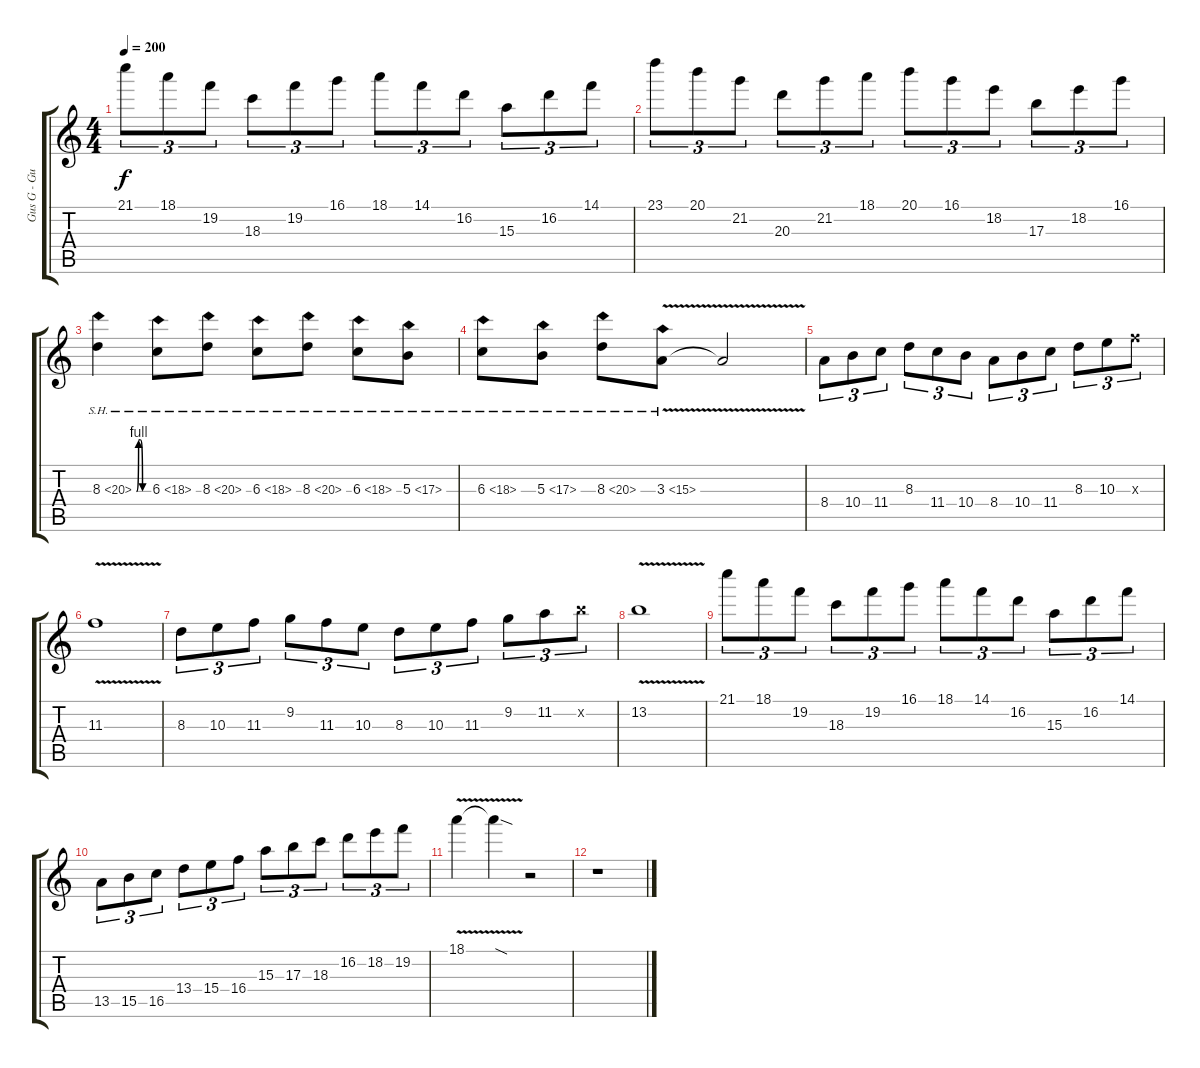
\track ("Gus G - Guitars" "Gus G - Gu") {instrument distortionguitar}
\staff {score tabs}
\tuning (Eb4 Bb3 Gb3 Db3 Ab2 Eb2) {hide}
\ts (4 4)
\tempo 200
\clef g2
\ks c
21.1.8{tu (3 2) dy f} 18.1.8{tu (3 2)} 19.2.8{tu (3 2)} 18.3.8{tu (3 2)} 19.2.8{tu (3 2)} 16.1.8{tu (3 2)} 18.1.8{tu (3 2)} 14.1.8{tu (3 2)} 16.2.8{tu (3 2)} 15.3.8{tu (3 2)} 16.2.8{tu (3 2)} 14.1.8{tu (3 2)} |
23.1.8{tu (3 2)} 20.1.8{tu (3 2)} 21.2.8{tu (3 2)} 20.3.8{tu (3 2)} 21.2.8{tu (3 2)} 18.1.8{tu (3 2)} 20.1.8{tu (3 2)} 16.1.8{tu (3 2)} 18.2.8{tu (3 2)} 17.3.8{tu (3 2)} 18.2.8{tu (3 2)} 16.1.8{tu (3 2)} |
8.3{be (custom 0 0 10 4 20 4 30 0 60 0) sh 12}.4 6.3{sh 12}.8 8.3{sh 12}.8 6.3{sh 12}.8 8.3{sh 12}.8 6.3{sh 12}.8 5.3{sh 12}.8 |
6.3{sh 12}.8 5.3{sh 12}.8 8.3{sh 12}.8 3.3{sh 12 v}.8 3.3{t}.2 |
8.4.8{tu (3 2)} 10.4.8{tu (3 2)} 11.4.8{tu (3 2)} 8.3.8{tu (3 2)} 11.4.8{tu (3 2)} 10.4.8{tu (3 2)} 8.4.8{tu (3 2)} 10.4.8{tu (3 2)} 11.4.8{tu (3 2)} 8.3.8{tu (3 2)} 10.3.8{tu (3 2)} 11.3{x}.8{tu (3 2)} |
11.3{v}.1 |
8.3.8{tu (3 2)} 10.3.8{tu (3 2)} 11.3.8{tu (3 2)} 9.2.8{tu (3 2)} 11.3.8{tu (3 2)} 10.3.8{tu (3 2)} 8.3.8{tu (3 2)} 10.3.8{tu (3 2)} 11.3.8{tu (3 2)} 9.2.8{tu (3 2)} 11.2.8{tu (3 2)} 13.2{x}.8{tu (3 2)} |
13.2{v}.1 |
21.1.8{tu (3 2)} 18.1.8{tu (3 2)} 19.2.8{tu (3 2)} 18.3.8{tu (3 2)} 19.2.8{tu (3 2)} 16.1.8{tu (3 2)} 18.1.8{tu (3 2)} 14.1.8{tu (3 2)} 16.2.8{tu (3 2)} 15.3.8{tu (3 2)} 16.2.8{tu (3 2)} 14.1.8{tu (3 2)} |
13.5.8{tu (3 2)} 15.5.8{tu (3 2)} 16.5.8{tu (3 2)} 13.4.8{tu (3 2)} 15.4.8{tu (3 2)} 16.4.8{tu (3 2)} 15.3.8{tu (3 2)} 17.3.8{tu (3 2)} 18.3.8{tu (3 2)} 16.2.8{tu (3 2)} 18.2.8{tu (3 2)} 19.2.8{tu (3 2)} |
18.1{v}.4 18.1{sod t}.4 r.2 |
r.1
